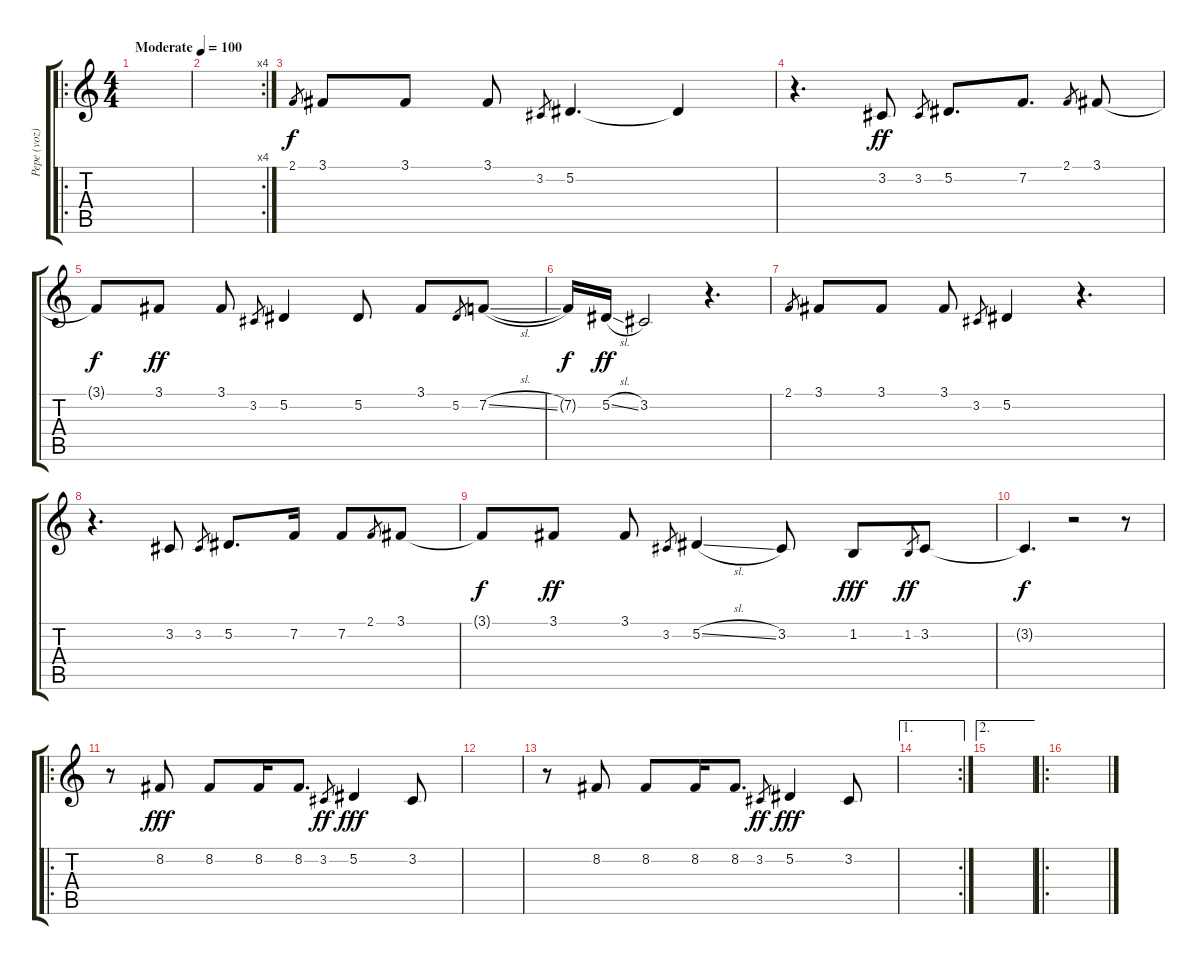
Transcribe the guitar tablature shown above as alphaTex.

\track ("Pepe (voz)" "Pepe (voz)") {instrument lead1square}
\staff {score tabs}
\tuning (Eb4 Bb3 Gb3 Db3 Ab2 Eb2) {hide}
\ro
\ts (4 4)
\tempo (100 "Moderate")
\clef g2
\ks c
|
\rc 4
|
2.1.8{gr} 3.1.8 3.1.8 3.1.8 3.2.8{gr} 5.2.4{d} 5.2{t}.4{dy f} |
r.4{d} 3.2.8{dy ff} 3.2.8{gr} 5.2.8{d} 7.2.8{d} 2.1.8{gr} 3.1.8 |
3.1{t}.8{dy f} 3.1.8{dy ff} 3.1.8 3.2.8{gr} 5.2.4 5.2.8 3.1.8 5.2.8{gr} 7.2{sl}.8 |
7.2{t}.16{dy f} 5.2{sl}.16{dy ff} 3.2.2 r.4{d} |
2.1.8{gr} 3.1.8 3.1.8 3.1.8 3.2.8{gr} 5.2.4 r.4{d} |
r.4{d} 3.2.8 3.2.8{gr} 5.2.8{d} 7.2.16 7.2.8 2.1.8{gr} 3.1.8 |
3.1{t}.8{dy f} 3.1.8{dy ff} 3.1.8 3.2.8{gr} 5.2{sl}.4 3.2.8 1.2.8{dy fff} 1.2.8{gr dy ff} 3.2.8 |
3.2{t}.4{d dy f} r.2 r.8 |
\ro
r.8 8.2.8{dy fff} 8.2.8 8.2.16 8.2.8{d} 3.2.8{gr dy ff} 5.2.4{dy fff} 3.2.8 |
|
r.8 8.2.8 8.2.8 8.2.16 8.2.8{d} 3.2.8{gr dy ff} 5.2.4{dy fff} 3.2.8 |
\ae 1
\rc 2
|
\ae 2
|
\ro
